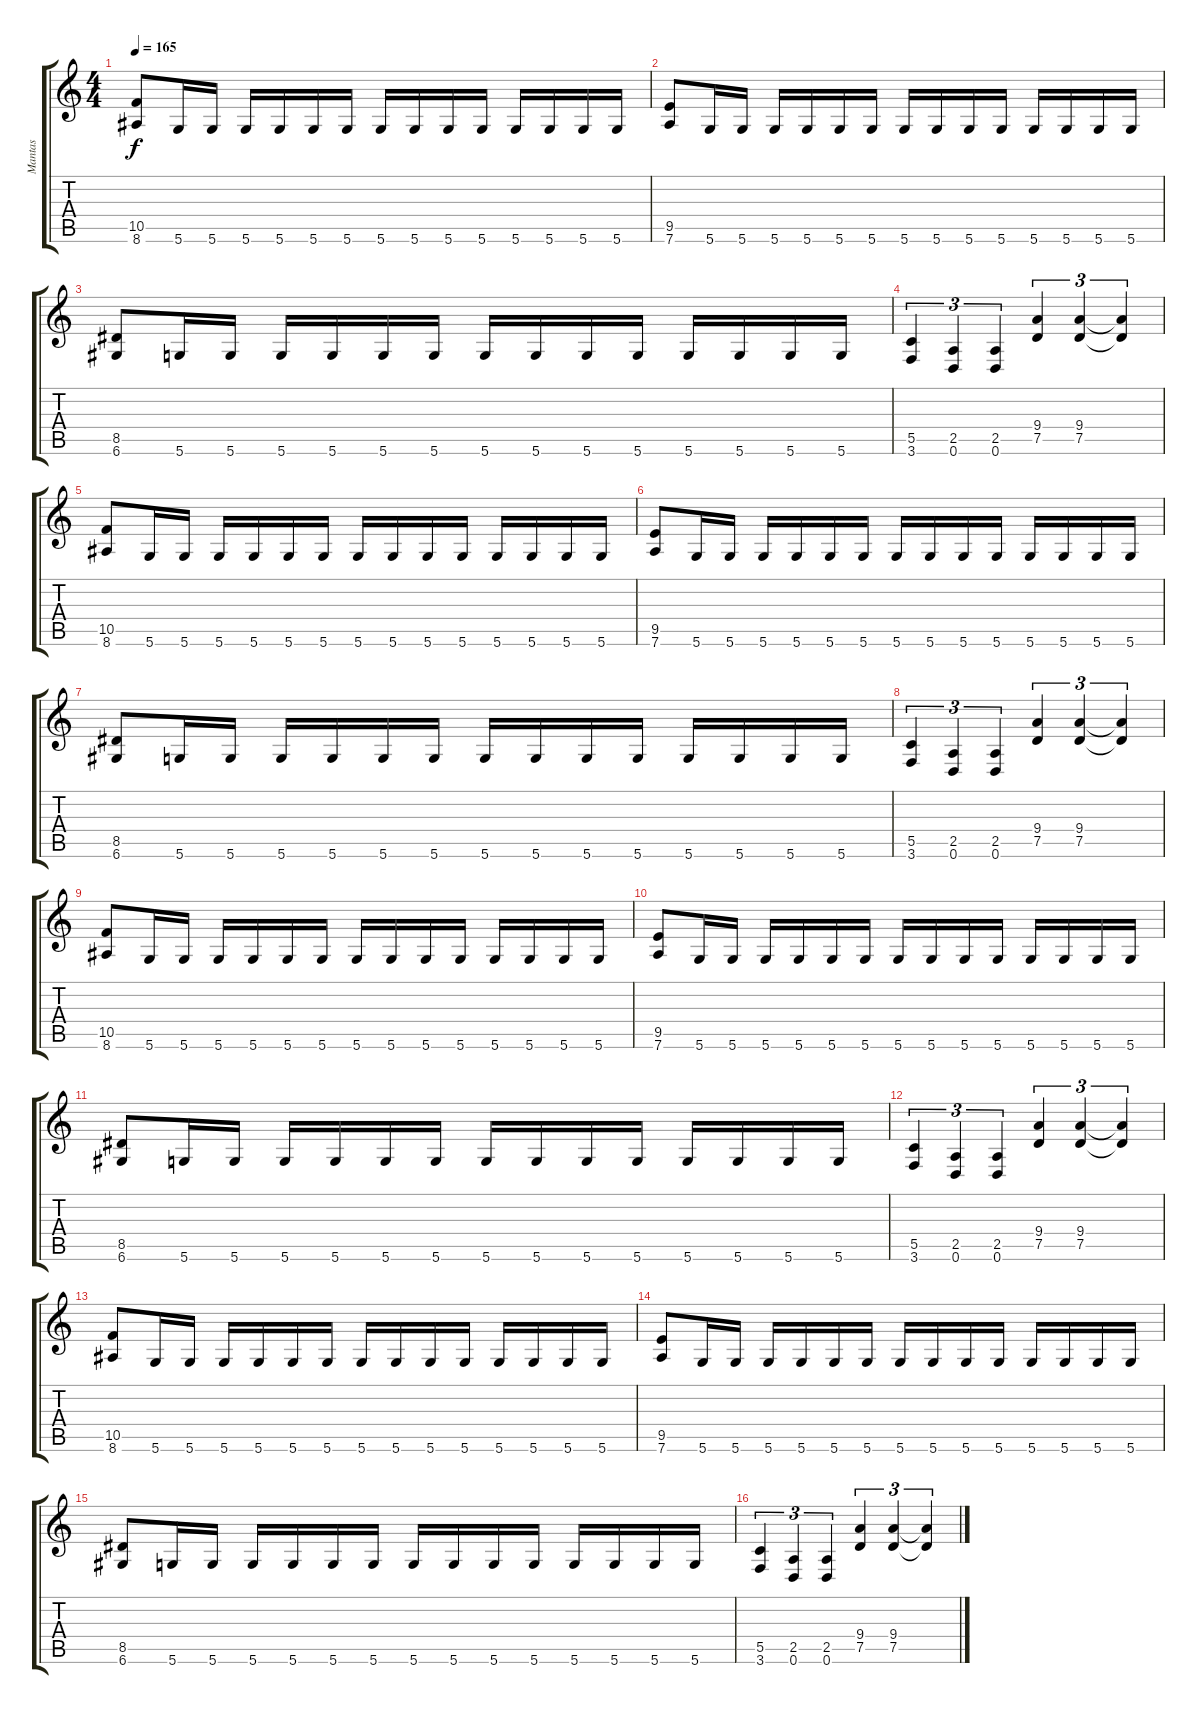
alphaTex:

\track ("Mantas" "Mantas") {instrument distortionguitar}
\staff {score tabs}
\tuning (D4 A3 F3 C3 G2 D2) {hide}
\ts (4 4)
\tempo 165
\clef g2
\ks c
(10.5 8.6).8{dy f} 5.6.16 5.6.16 5.6.16 5.6.16 5.6.16 5.6.16 5.6.16 5.6.16 5.6.16 5.6.16 5.6.16 5.6.16 5.6.16 5.6.16 |
(9.5 7.6).8 5.6.16 5.6.16 5.6.16 5.6.16 5.6.16 5.6.16 5.6.16 5.6.16 5.6.16 5.6.16 5.6.16 5.6.16 5.6.16 5.6.16 |
(8.5 6.6).8 5.6.16 5.6.16 5.6.16 5.6.16 5.6.16 5.6.16 5.6.16 5.6.16 5.6.16 5.6.16 5.6.16 5.6.16 5.6.16 5.6.16 |
(5.5 3.6).4{tu (3 2)} (2.5 0.6).4{tu (3 2)} (2.5 0.6).4{tu (3 2)} (9.4 7.5).4{tu (3 2)} (9.4 7.5).4{tu (3 2)} (9.4{t} 7.5{t}).4{tu (3 2)} |
(10.5 8.6).8 5.6.16 5.6.16 5.6.16 5.6.16 5.6.16 5.6.16 5.6.16 5.6.16 5.6.16 5.6.16 5.6.16 5.6.16 5.6.16 5.6.16 |
(9.5 7.6).8 5.6.16 5.6.16 5.6.16 5.6.16 5.6.16 5.6.16 5.6.16 5.6.16 5.6.16 5.6.16 5.6.16 5.6.16 5.6.16 5.6.16 |
(8.5 6.6).8 5.6.16 5.6.16 5.6.16 5.6.16 5.6.16 5.6.16 5.6.16 5.6.16 5.6.16 5.6.16 5.6.16 5.6.16 5.6.16 5.6.16 |
(5.5 3.6).4{tu (3 2)} (2.5 0.6).4{tu (3 2)} (2.5 0.6).4{tu (3 2)} (9.4 7.5).4{tu (3 2)} (9.4 7.5).4{tu (3 2)} (9.4{t} 7.5{t}).4{tu (3 2)} |
(10.5 8.6).8 5.6.16 5.6.16 5.6.16 5.6.16 5.6.16 5.6.16 5.6.16 5.6.16 5.6.16 5.6.16 5.6.16 5.6.16 5.6.16 5.6.16 |
(9.5 7.6).8 5.6.16 5.6.16 5.6.16 5.6.16 5.6.16 5.6.16 5.6.16 5.6.16 5.6.16 5.6.16 5.6.16 5.6.16 5.6.16 5.6.16 |
(8.5 6.6).8 5.6.16 5.6.16 5.6.16 5.6.16 5.6.16 5.6.16 5.6.16 5.6.16 5.6.16 5.6.16 5.6.16 5.6.16 5.6.16 5.6.16 |
(5.5 3.6).4{tu (3 2)} (2.5 0.6).4{tu (3 2)} (2.5 0.6).4{tu (3 2)} (9.4 7.5).4{tu (3 2)} (9.4 7.5).4{tu (3 2)} (9.4{t} 7.5{t}).4{tu (3 2)} |
(10.5 8.6).8 5.6.16 5.6.16 5.6.16 5.6.16 5.6.16 5.6.16 5.6.16 5.6.16 5.6.16 5.6.16 5.6.16 5.6.16 5.6.16 5.6.16 |
(9.5 7.6).8 5.6.16 5.6.16 5.6.16 5.6.16 5.6.16 5.6.16 5.6.16 5.6.16 5.6.16 5.6.16 5.6.16 5.6.16 5.6.16 5.6.16 |
(8.5 6.6).8 5.6.16 5.6.16 5.6.16 5.6.16 5.6.16 5.6.16 5.6.16 5.6.16 5.6.16 5.6.16 5.6.16 5.6.16 5.6.16 5.6.16 |
(5.5 3.6).4{tu (3 2)} (2.5 0.6).4{tu (3 2)} (2.5 0.6).4{tu (3 2)} (9.4 7.5).4{tu (3 2)} (9.4 7.5).4{tu (3 2)} (9.4{t} 7.5{t}).4{tu (3 2)}
